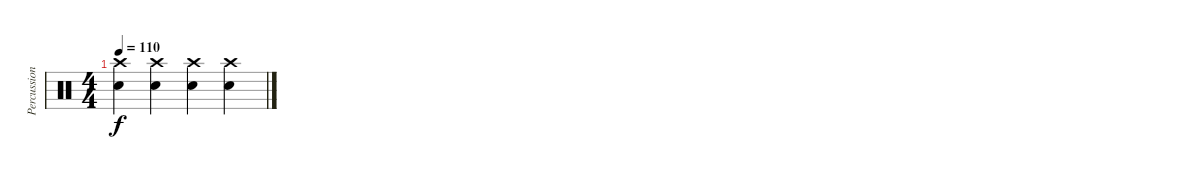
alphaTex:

\track ("Percussion" "Percussion") {instrument percussion}
\staff {score}
\articulation defaults
\ts (4 4)
\tempo 110
\clef neutral
\ks c
("Crash high (hit)" "Snare (hit) 2").4{dy f} ("Crash high (hit)" "Snare (hit) 2").4 ("Crash high (hit)" "Snare (hit) 2").4 ("Crash high (hit)" "Snare (hit) 2").4
